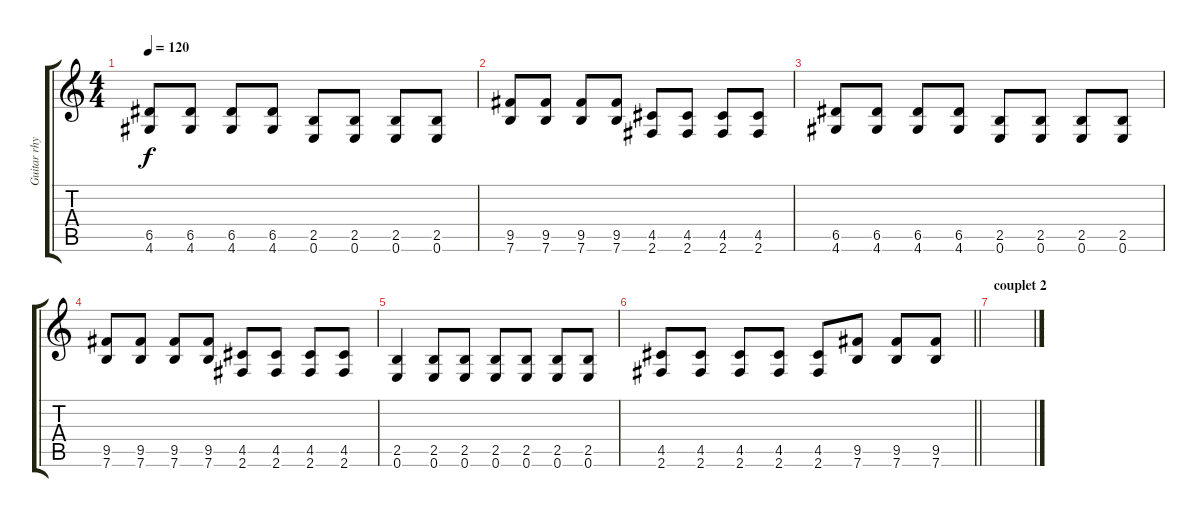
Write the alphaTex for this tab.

\track ("Guitar rhythm" "Guitar rhy") {instrument overdrivenguitar}
\staff {score tabs}
\tuning (E4 B3 G3 D3 A2 E2) {hide}
\ts (4 4)
\tempo 120
\clef g2
\ks c
(6.5 4.6).8{dy f} (6.5 4.6).8 (6.5 4.6).8 (6.5 4.6).8 (2.5 0.6).8 (2.5 0.6).8 (2.5 0.6).8 (2.5 0.6).8 |
(9.5 7.6).8 (9.5 7.6).8 (9.5 7.6).8 (9.5 7.6).8 (4.5 2.6).8 (4.5 2.6).8 (4.5 2.6).8 (4.5 2.6).8 |
(6.5 4.6).8 (6.5 4.6).8 (6.5 4.6).8 (6.5 4.6).8 (2.5 0.6).8 (2.5 0.6).8 (2.5 0.6).8 (2.5 0.6).8 |
(9.5 7.6).8 (9.5 7.6).8 (9.5 7.6).8 (9.5 7.6).8 (4.5 2.6).8 (4.5 2.6).8 (4.5 2.6).8 (4.5 2.6).8 |
(2.5 0.6).4 (2.5 0.6).8 (2.5 0.6).8 (2.5 0.6).8 (2.5 0.6).8 (2.5 0.6).8 (2.5 0.6).8 |
\barLineRight lightlight
(4.5 2.6).8 (4.5 2.6).8 (4.5 2.6).8 (4.5 2.6).8 (4.5 2.6).8 (9.5 7.6).8 (9.5 7.6).8 (9.5 7.6).8 |
\section ("" "couplet 2")
